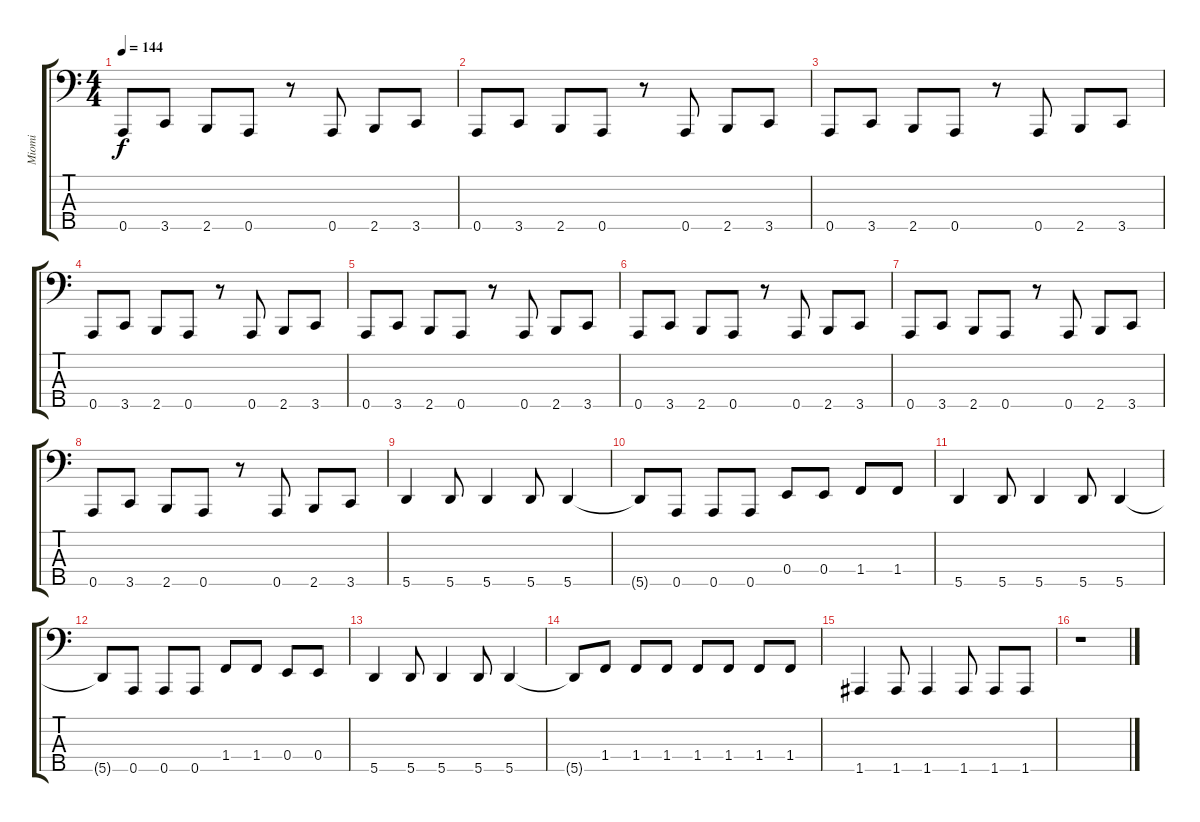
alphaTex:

\track ("Miomi" "Miomi") {instrument electricbassfinger}
\staff {score tabs}
\tuning (G2 D2 A1 E1 A0) {hide}
\ts (4 4)
\tempo 144
\clef f4
\ks c
0.5.8{dy f} 3.5.8 2.5.8 0.5.8 r.8 0.5.8 2.5.8 3.5.8 |
0.5.8 3.5.8 2.5.8 0.5.8 r.8 0.5.8 2.5.8 3.5.8 |
0.5.8 3.5.8 2.5.8 0.5.8 r.8 0.5.8 2.5.8 3.5.8 |
0.5.8 3.5.8 2.5.8 0.5.8 r.8 0.5.8 2.5.8 3.5.8 |
0.5.8 3.5.8 2.5.8 0.5.8 r.8 0.5.8 2.5.8 3.5.8 |
0.5.8 3.5.8 2.5.8 0.5.8 r.8 0.5.8 2.5.8 3.5.8 |
0.5.8 3.5.8 2.5.8 0.5.8 r.8 0.5.8 2.5.8 3.5.8 |
0.5.8 3.5.8 2.5.8 0.5.8 r.8 0.5.8 2.5.8 3.5.8 |
5.5.4 5.5.8 5.5.4 5.5.8 5.5.4 |
5.5{t}.8 0.5.8 0.5.8 0.5.8 0.4.8 0.4.8 1.4.8 1.4.8 |
5.5.4 5.5.8 5.5.4 5.5.8 5.5.4 |
5.5{t}.8 0.5.8 0.5.8 0.5.8 1.4.8 1.4.8 0.4.8 0.4.8 |
5.5.4 5.5.8 5.5.4 5.5.8 5.5.4 |
5.5{t}.8 1.4.8 1.4.8 1.4.8 1.4.8 1.4.8 1.4.8 1.4.8 |
1.5.4 1.5.8 1.5.4 1.5.8 1.5.8 1.5.8 |
r.1
